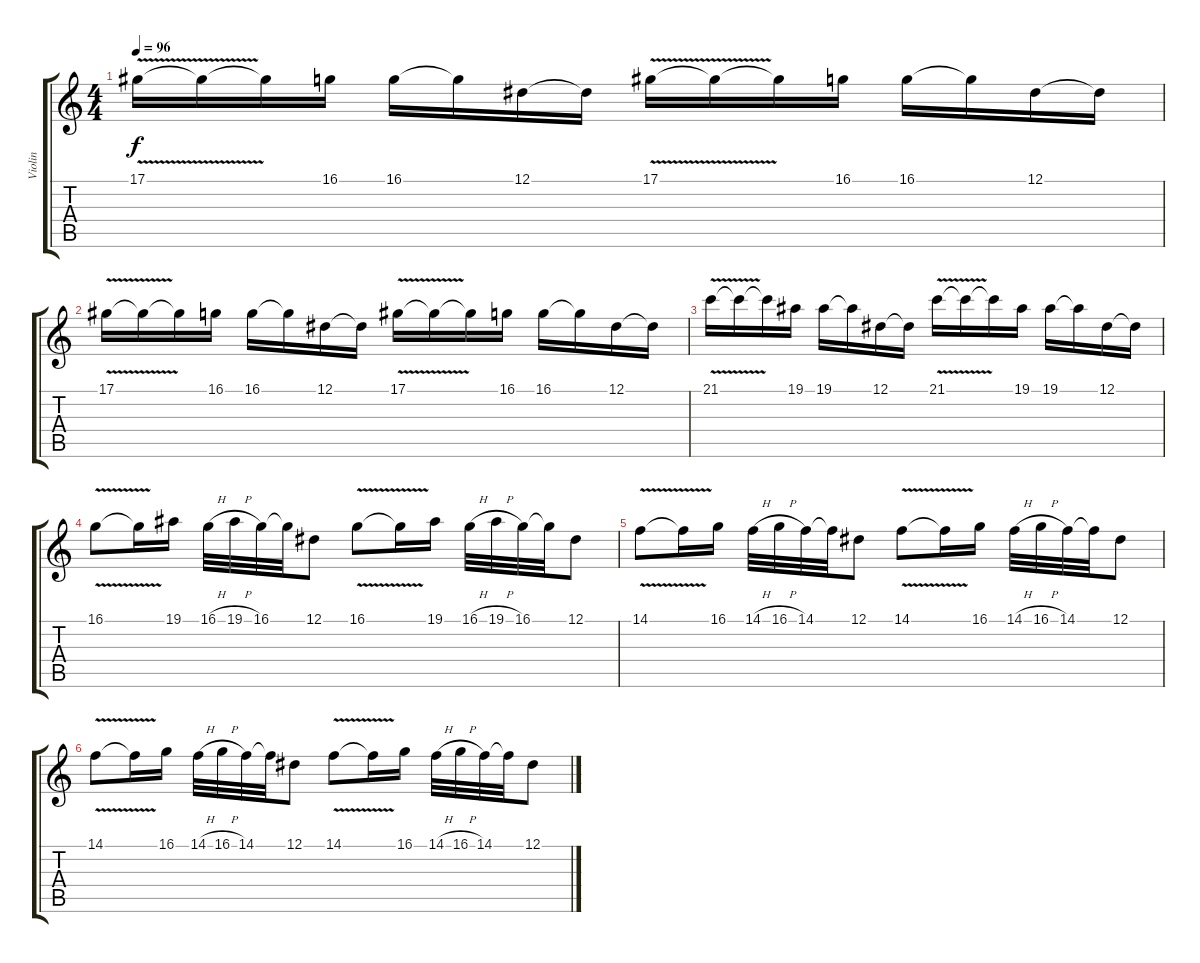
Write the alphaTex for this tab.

\track ("Violin" "Violin") {instrument violin}
\staff {score tabs}
\tuning (Eb4 Bb3 Gb3 Db3 Ab2 Eb2) {hide}
\ts (4 4)
\tempo 96
\clef g2
\ks c
17.1{v}.16{dy f} 17.1{t}.16 17.1{t}.16 16.1.16 16.1.16 16.1{t}.16 12.1.16 12.1{t}.16 17.1{v}.16 17.1{t}.16 17.1{t}.16 16.1.16 16.1.16 16.1{t}.16 12.1.16 12.1{t}.16 |
17.1{v}.16 17.1{t}.16 17.1{t}.16 16.1.16 16.1.16 16.1{t}.16 12.1.16 12.1{t}.16 17.1{v}.16 17.1{t}.16 17.1{t}.16 16.1.16 16.1.16 16.1{t}.16 12.1.16 12.1{t}.16 |
21.1{v}.16 21.1{t}.16 21.1{t}.16 19.1.16 19.1.16 19.1{t}.16 12.1.16 12.1{t}.16 21.1{v}.16 21.1{t}.16 21.1{t}.16 19.1.16 19.1.16 19.1{t}.16 12.1.16 12.1{t}.16 |
16.1{v}.8 16.1{t}.16 19.1.16 16.1{h}.32 19.1{h}.32 16.1.32 16.1{t}.32 12.1.8 16.1{v}.8 16.1{t}.16 19.1.16 16.1{h}.32 19.1{h}.32 16.1.32 16.1{t}.32 12.1.8 |
14.1{v}.8{volume 6} 14.1{t}.16 16.1.16{volume 5} 14.1{h}.32 16.1{h}.32 14.1.32 14.1{t}.32 12.1.8{volume 5} 14.1{v}.8{volume 4} 14.1{t}.16 16.1.16{volume 3} 14.1{h}.32 16.1{h}.32 14.1.32 14.1{t}.32 12.1.8 |
14.1{v}.8{volume 2} 14.1{t}.16 16.1.16{volume 1} 14.1{h}.32 16.1{h}.32 14.1.32 14.1{t}.32 12.1.8 14.1{v}.8{volume 0} 14.1{t}.16 16.1.16 14.1{h}.32 16.1{h}.32 14.1.32 14.1{t}.32 12.1.8
